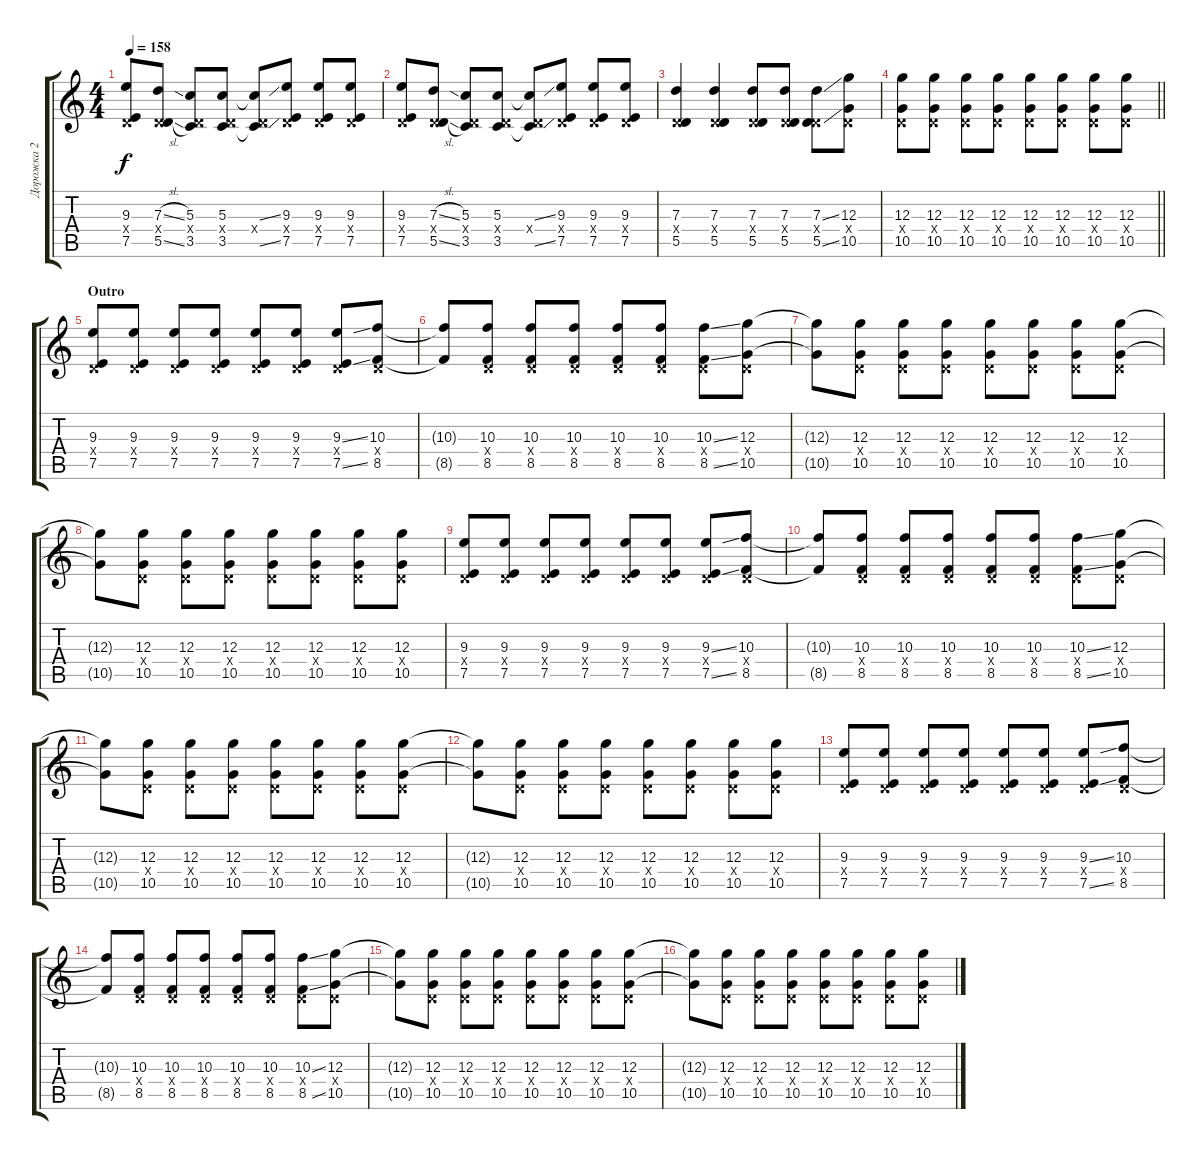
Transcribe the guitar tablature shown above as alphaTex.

\track ("Дорожка 2" "Дорожка 2") {instrument distortionguitar}
\staff {score tabs}
\tuning (E4 B3 G3 D3 A2 E2) {hide}
\ts (4 4)
\tempo 158
\clef g2
\ks c
(9.3 0.4{x} 7.5).8{dy f} (7.3{sl} 0.4{x} 5.5{sl}).8 (5.3 0.4{x} 3.5).8 (5.3 0.4{x} 3.5).8 (5.3{ss t} 0.4{x} 3.5{ss t}).8 (9.3 0.4{x} 7.5).8 (9.3 0.4{x} 7.5).8 (9.3 0.4{x} 7.5).8 |
(9.3 0.4{x} 7.5).8 (7.3{sl} 0.4{x} 5.5{sl}).8 (5.3 0.4{x} 3.5).8 (5.3 0.4{x} 3.5).8 (5.3{ss t} 0.4{x} 3.5{ss t}).8 (9.3 0.4{x} 7.5).8 (9.3 0.4{x} 7.5).8 (9.3 0.4{x} 7.5).8 |
(7.3 0.4{x} 5.5).4 (7.3 0.4{x} 5.5).4 (7.3 0.4{x} 5.5).8 (7.3 0.4{x} 5.5).8 (7.3{ss} 0.4{x} 5.5{ss}).8 (12.3 0.4{x} 10.5).8 |
\barLineRight lightlight
(12.3 0.4{x} 10.5).8 (12.3 0.4{x} 10.5).8 (12.3 0.4{x} 10.5).8 (12.3 0.4{x} 10.5).8 (12.3 0.4{x} 10.5).8 (12.3 0.4{x} 10.5).8 (12.3 0.4{x} 10.5).8 (12.3 0.4{x} 10.5).8 |
\section ("" "Outro")
(9.3 0.4{x} 7.5).8 (9.3 0.4{x} 7.5).8 (9.3 0.4{x} 7.5).8 (9.3 0.4{x} 7.5).8 (9.3 0.4{x} 7.5).8 (9.3 0.4{x} 7.5).8 (9.3{ss} 0.4{x} 7.5{ss}).8 (10.3 0.4{x} 8.5).8 |
(10.3{t} 8.5{t}).8 (10.3 0.4{x} 8.5).8 (10.3 0.4{x} 8.5).8 (10.3 0.4{x} 8.5).8 (10.3 0.4{x} 8.5).8 (10.3 0.4{x} 8.5).8 (10.3{ss} 0.4{x} 8.5{ss}).8 (12.3 0.4{x} 10.5).8 |
(12.3{t} 10.5{t}).8 (12.3 0.4{x} 10.5).8 (12.3 0.4{x} 10.5).8 (12.3 0.4{x} 10.5).8 (12.3 0.4{x} 10.5).8 (12.3 0.4{x} 10.5).8 (12.3 0.4{x} 10.5).8 (12.3 0.4{x} 10.5).8 |
(12.3{t} 10.5{t}).8 (12.3 0.4{x} 10.5).8 (12.3 0.4{x} 10.5).8 (12.3 0.4{x} 10.5).8 (12.3 0.4{x} 10.5).8 (12.3 0.4{x} 10.5).8 (12.3 0.4{x} 10.5).8 (12.3 0.4{x} 10.5).8 |
(9.3 0.4{x} 7.5).8 (9.3 0.4{x} 7.5).8 (9.3 0.4{x} 7.5).8 (9.3 0.4{x} 7.5).8 (9.3 0.4{x} 7.5).8 (9.3 0.4{x} 7.5).8 (9.3{ss} 0.4{x} 7.5{ss}).8 (10.3 0.4{x} 8.5).8 |
(10.3{t} 8.5{t}).8 (10.3 0.4{x} 8.5).8 (10.3 0.4{x} 8.5).8 (10.3 0.4{x} 8.5).8 (10.3 0.4{x} 8.5).8 (10.3 0.4{x} 8.5).8 (10.3{ss} 0.4{x} 8.5{ss}).8 (12.3 0.4{x} 10.5).8 |
(12.3{t} 10.5{t}).8 (12.3 0.4{x} 10.5).8 (12.3 0.4{x} 10.5).8 (12.3 0.4{x} 10.5).8 (12.3 0.4{x} 10.5).8 (12.3 0.4{x} 10.5).8 (12.3 0.4{x} 10.5).8 (12.3 0.4{x} 10.5).8 |
(12.3{t} 10.5{t}).8 (12.3 0.4{x} 10.5).8 (12.3 0.4{x} 10.5).8 (12.3 0.4{x} 10.5).8 (12.3 0.4{x} 10.5).8 (12.3 0.4{x} 10.5).8 (12.3 0.4{x} 10.5).8 (12.3 0.4{x} 10.5).8 |
(9.3 0.4{x} 7.5).8 (9.3 0.4{x} 7.5).8 (9.3 0.4{x} 7.5).8 (9.3 0.4{x} 7.5).8 (9.3 0.4{x} 7.5).8 (9.3 0.4{x} 7.5).8 (9.3{ss} 0.4{x} 7.5{ss}).8 (10.3 0.4{x} 8.5).8 |
(10.3{t} 8.5{t}).8 (10.3 0.4{x} 8.5).8 (10.3 0.4{x} 8.5).8 (10.3 0.4{x} 8.5).8 (10.3 0.4{x} 8.5).8 (10.3 0.4{x} 8.5).8 (10.3{ss} 0.4{x} 8.5{ss}).8 (12.3 0.4{x} 10.5).8 |
(12.3{t} 10.5{t}).8 (12.3 0.4{x} 10.5).8 (12.3 0.4{x} 10.5).8 (12.3 0.4{x} 10.5).8 (12.3 0.4{x} 10.5).8 (12.3 0.4{x} 10.5).8 (12.3 0.4{x} 10.5).8 (12.3 0.4{x} 10.5).8 |
(12.3{t} 10.5{t}).8 (12.3 0.4{x} 10.5).8 (12.3 0.4{x} 10.5).8 (12.3 0.4{x} 10.5).8 (12.3 0.4{x} 10.5).8 (12.3 0.4{x} 10.5).8 (12.3 0.4{x} 10.5).8 (12.3 0.4{x} 10.5).8
